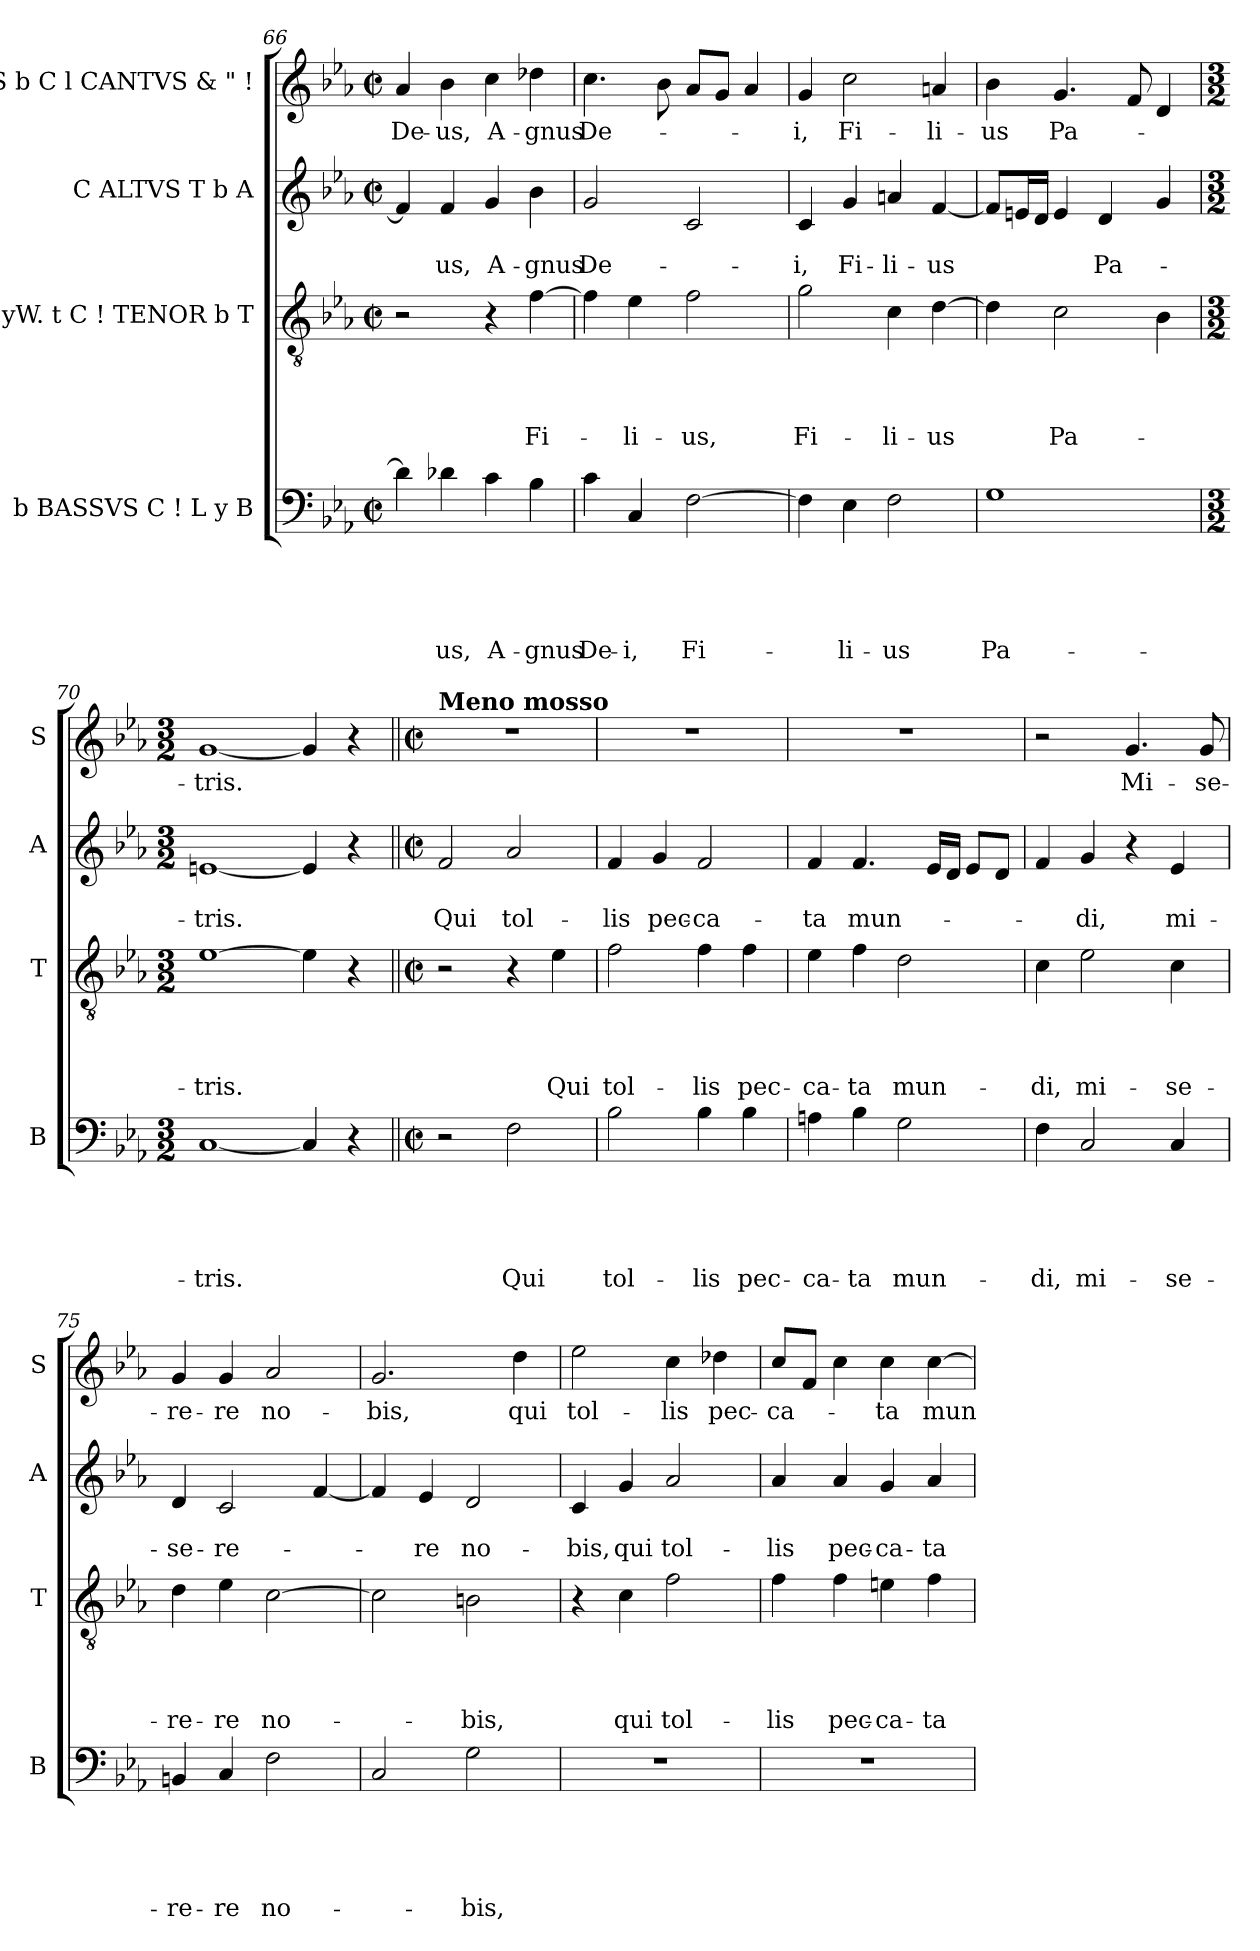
**kern	**text	**text	**text	**text	**text	**kern	**text	**text	**text	**text	**kern	**text	**text	**kern	**text
*part4	*part4	*part4	*part4	*part4	*part4	*part3	*part3	*part3	*part3	*part3	*part2	*part2	*part2	*part1	*part1
*staff4	*staff4	*staff4	*staff4	*staff4	*staff4	*staff3	*staff3	*staff3	*staff3	*staff3	*staff2	*staff2	*staff2	*staff1	*staff1
*I"b BASSVS C ! L y B	*	*	*	*	*	*I"yW. t C ! TENOR b T	*	*	*	*	*I"C ALTVS T b A	*	*	*I"S b C l CANTVS & " !	*
*I'B	*	*	*	*	*	*I'T	*	*	*	*	*I'A	*	*	*I'S	*
*clefF4	*	*	*	*	*	*clefGv2	*	*	*	*	*clefG2	*	*	*clefG2	*
*k[b-e-a-]	*	*	*	*	*	*k[b-e-a-]	*	*	*	*	*k[b-e-a-]	*	*	*k[b-e-a-]	*
*E-:	*	*	*	*	*	*E-:	*	*	*	*	*E-:	*	*	*E-:	*
*M2/2	*	*	*	*	*	*M2/2	*	*	*	*	*M2/2	*	*	*M2/2	*
*met(c|)	*	*	*	*	*	*met(c|)	*	*	*	*	*met(c|)	*	*	*met(c|)	*
=66	=66	=66	=66	=66	=66	=66	=66	=66	=66	=66	=66	=66	=66	=66	=66
!	!	!	!	!	!	!	!	!	!	!	!	!	!	!	!LO:LY:b
4d-\]	.	.	.	.	.	2r	.	.	.	.	4f/]	.	.	4a-/	De-
!	!	!	!	!	!LO:LY:b	!	!	!	!	!	!	!	!LO:LY:b	!	!LO:LY:b
4d-X\	.	.	.	.	-us,	.	.	.	.	.	4f/	.	-us,	4b-\	-us,
!	!	!	!	!	!LO:LY:b	!	!	!	!	!	!	!	!LO:LY:b	!	!LO:LY:b
4c\	.	.	.	.	A-	4r	.	.	.	.	4g/	.	A-	4cc\	A-
!	!	!	!	!	!LO:LY:b	!	!	!	!	!LO:LY:b	!	!	!LO:LY:b	!	!LO:LY:b
4B-\	.	.	.	.	-gnus	[>4f\	.	.	.	Fi-	4b-\	.	-gnus	4dd-X\	-gnus
=67	=67	=67	=67	=67	=67	=67	=67	=67	=67	=67	=67	=67	=67	=67	=67
!	!	!	!	!	!LO:LY:b	!	!	!	!	!	!	!	!LO:LY:b	!	!LO:LY:b
4c\	.	.	.	.	De-	4f\]	.	.	.	.	2g/	.	De-	4.cc\	De-
!	!	!	!	!	!LO:LY:b	!	!	!	!	!LO:LY:b	!	!	!	!	!
4C/	.	.	.	.	-i,	4e-\	.	.	.	-li-	.	.	.	.	.
.	.	.	.	.	.	.	.	.	.	.	.	.	.	8b-\	.
!	!	!	!	!	!LO:LY:b	!	!	!	!	!LO:LY:b	!	!	!	!	!
[>2F\	.	.	.	.	Fi-	2f\	.	.	.	-us,	2c/	.	.	8a-/L	.
.	.	.	.	.	.	.	.	.	.	.	.	.	.	8g/J	.
.	.	.	.	.	.	.	.	.	.	.	.	.	.	4a-/	.
=68	=68	=68	=68	=68	=68	=68	=68	=68	=68	=68	=68	=68	=68	=68	=68
!	!	!	!	!	!	!	!	!	!	!LO:LY:b	!	!	!LO:LY:b	!	!LO:LY:b
4F\]	.	.	.	.	.	2g\	.	.	.	Fi-	4c/	.	-i,	4g/	-i,
!	!	!	!	!	!LO:LY:b	!	!	!	!	!	!	!	!LO:LY:b	!	!LO:LY:b
4E-\	.	.	.	.	-li-	.	.	.	.	.	4g/	.	Fi-	2cc\	Fi-
!	!	!	!	!	!LO:LY:b	!	!	!	!	!LO:LY:b	!	!	!LO:LY:b	!	!
2F\	.	.	.	.	-us	4c\	.	.	.	-li-	4a/	.	-li-	.	.
!	!	!	!	!	!	!	!	!	!	!LO:LY:b	!	!	!LO:LY:b	!	!LO:LY:b
.	.	.	.	.	.	[<4d\	.	.	.	-us	[<4f/	.	-us	4an/	-li-
!!LO:LB:g=z
=69	=69	=69	=69	=69	=69	=69	=69	=69	=69	=69	=69	=69	=69	=69	=69
!	!	!	!	!	!LO:LY:b	!	!	!	!	!	!	!	!	!	!LO:LY:b
1G	.	.	.	.	Pa-	4d\]	.	.	.	.	8f/L]	.	.	4b-\	-us
.	.	.	.	.	.	.	.	.	.	.	16e/L	.	.	.	.
.	.	.	.	.	.	.	.	.	.	.	16d/JJ	.	.	.	.
!	!	!	!	!	!	!	!	!	!	!LO:LY:b	!	!	!	!	!LO:LY:b
.	.	.	.	.	.	2c\	.	.	.	Pa-	4e/	.	.	4.g/	Pa-
!	!	!	!	!	!	!	!	!	!	!	!	!	!LO:LY:b	!	!
.	.	.	.	.	.	.	.	.	.	.	4d/	.	Pa-	.	.
.	.	.	.	.	.	.	.	.	.	.	.	.	.	8f/	.
.	.	.	.	.	.	4B-\	.	.	.	.	4g/	.	.	4d/	.
=70	=70	=70	=70	=70	=70	=70	=70	=70	=70	=70	=70	=70	=70	=70	=70
*M3/2	*	*	*	*	*	*M3/2	*	*	*	*	*M3/2	*	*	*M3/2	*
!	!	!	!	!	!LO:LY:b	!	!	!	!	!LO:LY:b	!	!	!LO:LY:b	!	!LO:LY:b
[<1C	.	.	.	.	-tris.	[>1e-	.	.	.	-tris.	[<1en	.	-tris.	[<1g	-tris.
4C/]	.	.	.	.	.	4e-\]	.	.	.	.	4e/]	.	.	4g/]	.
4r	.	.	.	.	.	4r	.	.	.	.	4r	.	.	4r	.
=71||	=71||	=71||	=71||	=71||	=71||	=71||	=71||	=71||	=71||	=71||	=71||	=71||	=71||	=71||	=71||
*M2/2	*	*	*	*	*	*M2/2	*	*	*	*	*M2/2	*	*	*M2/2	*
*met(c|)	*	*	*	*	*	*met(c|)	*	*	*	*	*met(c|)	*	*	*met(c|)	*
!	!	!	!	!	!	!	!	!	!	!	!	!	!	!LO:TX:a:B:t=Meno mosso	!
!	!	!	!	!	!	!	!	!	!	!	!	!	!LO:LY:b	!	!
2r	.	.	.	.	.	2r	.	.	.	.	2f/	.	Qui	1r	.
!	!	!	!	!	!LO:LY:b	!	!	!	!	!	!	!	!LO:LY:b	!	!
2F\	.	.	.	.	Qui	4r	.	.	.	.	2a-/	.	tol-	.	.
!	!	!	!	!	!	!	!	!	!	!LO:LY:b	!	!	!	!	!
.	.	.	.	.	.	4e-\	.	.	.	Qui	.	.	.	.	.
=72	=72	=72	=72	=72	=72	=72	=72	=72	=72	=72	=72	=72	=72	=72	=72
!	!	!	!	!	!LO:LY:b	!	!	!	!	!LO:LY:b	!	!	!LO:LY:b	!	!
2B-\	.	.	.	.	tol-	2f\	.	.	.	tol-	4f/	.	-lis	1r	.
!	!	!	!	!	!	!	!	!	!	!	!	!	!LO:LY:b	!	!
.	.	.	.	.	.	.	.	.	.	.	4g/	.	pec-	.	.
!	!	!	!	!	!LO:LY:b	!	!	!	!	!LO:LY:b	!	!	!LO:LY:b	!	!
4B-\	.	.	.	.	-lis	4f\	.	.	.	-lis	2f/	.	-ca-	.	.
!	!	!	!	!	!LO:LY:b	!	!	!	!	!LO:LY:b	!	!	!	!	!
4B-\	.	.	.	.	pec-	4f\	.	.	.	pec-	.	.	.	.	.
=73	=73	=73	=73	=73	=73	=73	=73	=73	=73	=73	=73	=73	=73	=73	=73
!	!	!	!	!	!LO:LY:b	!	!	!	!	!LO:LY:b	!	!	!LO:LY:b	!	!
4An\	.	.	.	.	-ca-	4e-\	.	.	.	-ca-	4f/	.	-ta	1r	.
!	!	!	!	!	!LO:LY:b	!	!	!	!	!LO:LY:b	!	!	!LO:LY:b	!	!
4B-\	.	.	.	.	-ta	4f\	.	.	.	-ta	4.f/	.	mun-	.	.
!	!	!	!	!	!LO:LY:b	!	!	!	!	!LO:LY:b	!	!	!	!	!
2G\	.	.	.	.	mun-	2d\	.	.	.	mun-	.	.	.	.	.
.	.	.	.	.	.	.	.	.	.	.	16e-/LL	.	.	.	.
.	.	.	.	.	.	.	.	.	.	.	16d/JJ	.	.	.	.
.	.	.	.	.	.	.	.	.	.	.	8e-/L	.	.	.	.
.	.	.	.	.	.	.	.	.	.	.	8d/J	.	.	.	.
!!LO:PB:g=z
=74	=74	=74	=74	=74	=74	=74	=74	=74	=74	=74	=74	=74	=74	=74	=74
!	!	!	!	!	!LO:LY:b	!	!	!	!	!LO:LY:b	!	!	!	!	!
4F\	.	.	.	.	-di,	4c\	.	.	.	-di,	4f/	.	.	2r	.
!	!	!	!	!	!LO:LY:b	!	!	!	!	!LO:LY:b	!	!	!LO:LY:b	!	!
2C/	.	.	.	.	mi-	2e-\	.	.	.	mi-	4g/	.	-di,	.	.
!	!	!	!	!	!	!	!	!	!	!	!	!	!	!	!LO:LY:b
.	.	.	.	.	.	.	.	.	.	.	4r	.	.	4.g/	Mi-
!	!	!	!	!	!LO:LY:b	!	!	!	!	!LO:LY:b	!	!	!LO:LY:b	!	!
4C/	.	.	.	.	-se-	4c\	.	.	.	-se-	4e-/	.	mi-	.	.
!	!	!	!	!	!	!	!	!	!	!	!	!	!	!	!LO:LY:b
.	.	.	.	.	.	.	.	.	.	.	.	.	.	8g/	-se-
=75	=75	=75	=75	=75	=75	=75	=75	=75	=75	=75	=75	=75	=75	=75	=75
!	!	!	!	!	!LO:LY:b	!	!	!	!	!LO:LY:b	!	!	!LO:LY:b	!	!LO:LY:b
4BBn/	.	.	.	.	-re-	4d\	.	.	.	-re-	4d/	.	-se-	4g/	-re-
!	!	!	!	!	!LO:LY:b	!	!	!	!	!LO:LY:b	!	!	!LO:LY:b	!	!LO:LY:b
4C/	.	.	.	.	-re	4e-\	.	.	.	-re	2c/	.	-re-	4g/	-re
!	!	!	!	!	!LO:LY:b	!	!	!	!	!LO:LY:b	!	!	!	!	!LO:LY:b
2F\	.	.	.	.	no-	[>2c\	.	.	.	no-	.	.	.	2a-/	no-
.	.	.	.	.	.	.	.	.	.	.	[<4f/	.	.	.	.
=76	=76	=76	=76	=76	=76	=76	=76	=76	=76	=76	=76	=76	=76	=76	=76
!	!	!	!	!	!	!	!	!	!	!	!	!	!	!	!LO:LY:b
2C/	.	.	.	.	.	2c\]	.	.	.	.	4f/]	.	.	2.g/	-bis,
!	!	!	!	!	!	!	!	!	!	!	!	!	!LO:LY:b	!	!
.	.	.	.	.	.	.	.	.	.	.	4e-/	.	-re	.	.
!	!	!	!	!	!LO:LY:b	!	!	!	!	!LO:LY:b	!	!	!LO:LY:b	!	!
2G\	.	.	.	.	-bis,	2Bn\	.	.	.	-bis,	2d/	.	no-	.	.
!	!	!	!	!	!	!	!	!	!	!	!	!	!	!	!LO:LY:b
.	.	.	.	.	.	.	.	.	.	.	.	.	.	4dd\	qui
=77	=77	=77	=77	=77	=77	=77	=77	=77	=77	=77	=77	=77	=77	=77	=77
!	!	!	!	!	!	!	!	!	!	!	!	!	!LO:LY:b	!	!LO:LY:b
1r	.	.	.	.	.	4r	.	.	.	.	4c/	.	-bis,	2ee-\	tol-
!	!	!	!	!	!	!	!	!	!	!LO:LY:b	!	!	!LO:LY:b	!	!
.	.	.	.	.	.	4c\	.	.	.	qui	4g/	.	qui	.	.
!	!	!	!	!	!	!	!	!	!	!LO:LY:b	!	!	!LO:LY:b	!	!LO:LY:b
.	.	.	.	.	.	2f\	.	.	.	tol-	2a-/	.	tol-	4cc\	-lis
!	!	!	!	!	!	!	!	!	!	!	!	!	!	!	!LO:LY:b
.	.	.	.	.	.	.	.	.	.	.	.	.	.	4dd-X\	pec-
=78	=78	=78	=78	=78	=78	=78	=78	=78	=78	=78	=78	=78	=78	=78	=78
!	!	!	!	!	!	!	!	!	!	!LO:LY:b	!	!	!LO:LY:b	!	!LO:LY:b
1r	.	.	.	.	.	4f\	.	.	.	-lis	4a-/	.	-lis	8cc/L	-ca-
.	.	.	.	.	.	.	.	.	.	.	.	.	.	8f/J	.
!	!	!	!	!	!	!	!	!	!	!LO:LY:b	!	!	!LO:LY:b	!	!
.	.	.	.	.	.	4f\	.	.	.	pec-	4a-/	.	pec-	4cc\	.
!	!	!	!	!	!	!	!	!	!	!LO:LY:b	!	!	!LO:LY:b	!	!LO:LY:b
.	.	.	.	.	.	4en\	.	.	.	-ca-	4g/	.	-ca-	4cc\	-ta
!	!	!	!	!	!	!	!	!	!	!LO:LY:b	!	!	!LO:LY:b	!	!LO:LY:b
.	.	.	.	.	.	4f\	.	.	.	-ta	4a-/	.	-ta	[<4cc\	mun-
=	=	=	=	=	=	=	=	=	=	=	=	=	=	=	=
*-	*-	*-	*-	*-	*-	*-	*-	*-	*-	*-	*-	*-	*-	*-	*-
